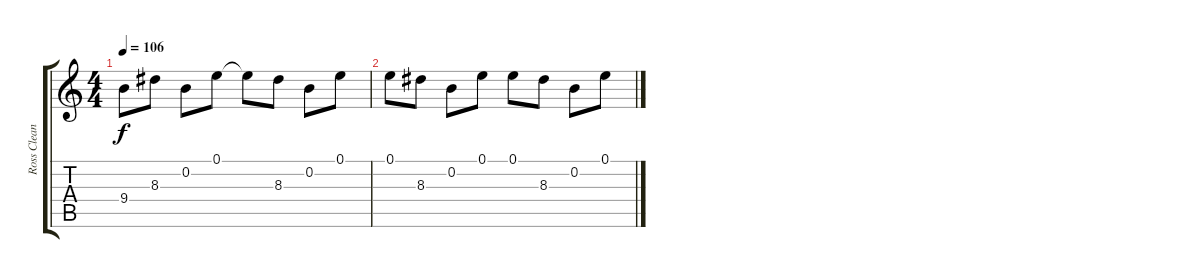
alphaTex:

\track ("Ross Clean" "Ross Clean") {instrument electricguitarclean}
\staff {score tabs}
\tuning (E4 B3 G3 D3 A2 E2) {hide}
\ts (4 4)
\tempo 106
\clef g2
\ks c
9.4.8{dy f} 8.3.8 0.2.8 0.1.8 0.1{t}.8 8.3.8 0.2.8 0.1.8 |
0.1.8 8.3.8 0.2.8 0.1.8 0.1.8 8.3.8 0.2.8 0.1.8
